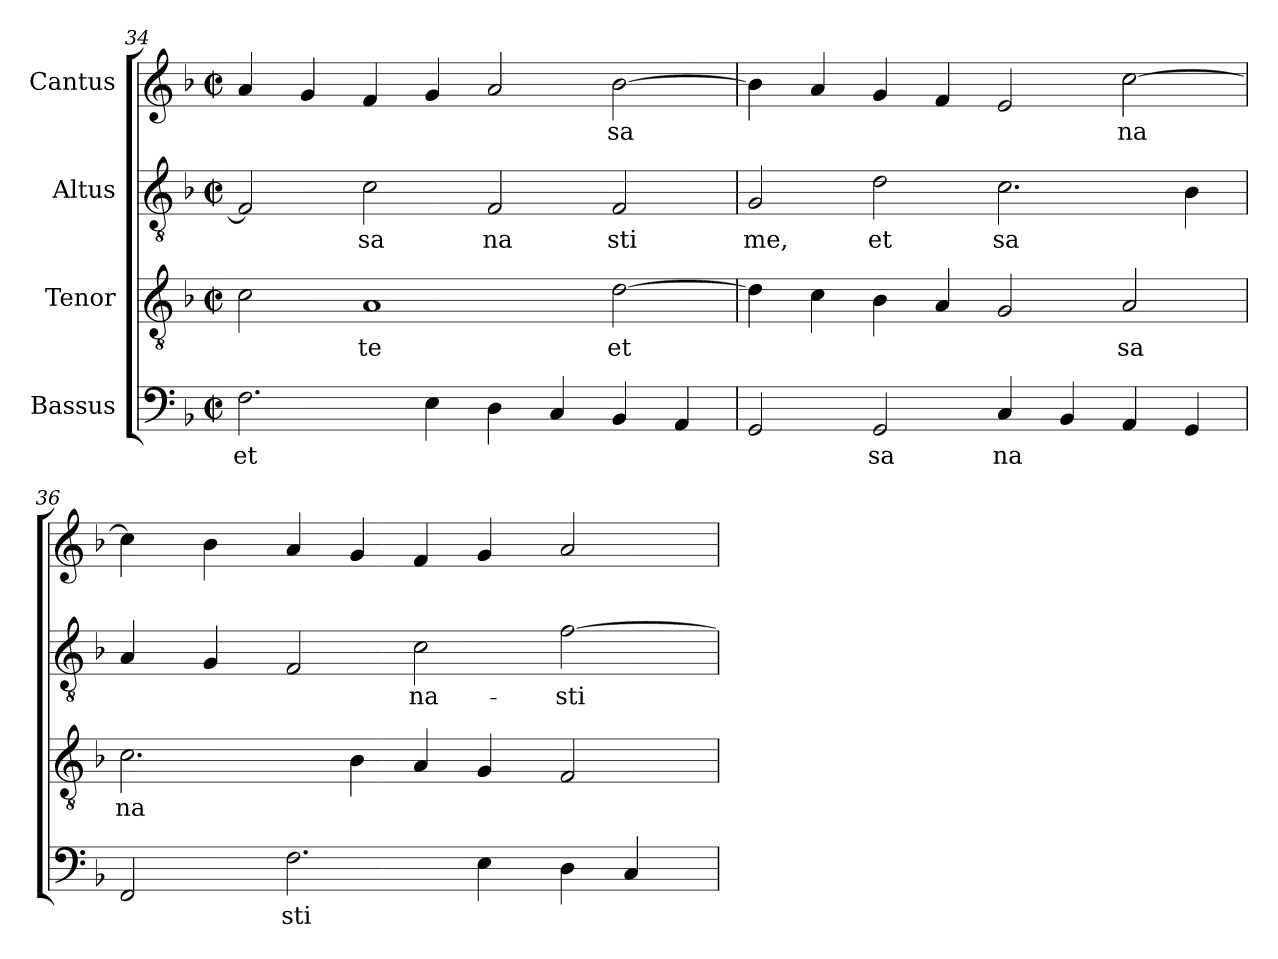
**kern	**text	**kern	**text	**kern	**text	**kern	**text
*part4	*part4	*part3	*part3	*part2	*part2	*part1	*part1
*staff4	*staff4	*staff3	*staff3	*staff2	*staff2	*staff1	*staff1
*I"Bassus	*	*I"Tenor	*	*I"Altus	*	*I"Cantus	*
*clefF4	*	*clefGv2	*	*clefGv2	*	*clefG2	*
*k[b-]	*	*k[b-]	*	*k[b-]	*	*k[b-]	*
*F:	*	*F:	*	*F:	*	*F:	*
*M2/2	*	*M2/2	*	*M2/2	*	*M2/2	*
*met(c|)	*	*met(c|)	*	*met(c|)	*	*met(c|)	*
=34	=34	=34	=34	=34	=34	=34	=34
!	!LO:LY:b:cj	!	!	!	!	!	!
2.F\	et	2c\	.	2F/]	.	4a/	.
.	.	.	.	.	.	4g/	.
!	!	!	!LO:LY:b:cj	!	!LO:LY:b:cj	!	!
.	.	1A	te	2c\	sa	4f/	.
4E\	.	.	.	.	.	4g/	.
!	!	!	!	!	!LO:LY:b:cj	!	!
4D\	.	.	.	2F/	na	2a/	.
4C/	.	.	.	.	.	.	.
!	!	!	!LO:LY:b:cj	!	!LO:LY:b:cj	!	!LO:LY:b:cj
4BB-/	.	[>2d\	et	2F/	sti	[>2b-\	sa
4AA/	.	.	.	.	.	.	.
=35	=35	=35	=35	=35	=35	=35	=35
!	!	!	!	!	!LO:LY:b:cj	!	!
2GG/	.	4d\]	.	2G/	me,	4b-\]	.
.	.	4c\	.	.	.	4a/	.
!	!LO:LY:b:cj	!	!	!	!LO:LY:b:cj	!	!
2GG/	sa	4B-\	.	2d\	et	4g/	.
.	.	4A/	.	.	.	4f/	.
!	!LO:LY:b	!	!	!	!LO:LY:b:cj	!	!
4C/	na	2G/	.	2.c\	sa	2e/	.
4BB-/	.	.	.	.	.	.	.
!	!	!	!LO:LY:b:cj	!	!	!	!LO:LY:b:cj
4AA/	.	2A/	sa	.	.	[<2cc\	na
4GG/	.	.	.	4B-\	.	.	.
!!LO:LB:g=z
=36	=36	=36	=36	=36	=36	=36	=36
!	!	!	!LO:LY:b:cj	!	!	!	!
*^	*	*	*	*^	*	*^	*
2FF/	8ryy	.	2.c\	na	4A/	4ryy	.	4cc\]	8ryy	.
.	1...ryy	.	.	.	.	.	.	.	1...ryy	.
.	.	.	.	.	4G/	16.ryy	.	4b-\	.	.
.	.	.	.	.	.	1ryy	.	.	.	.
!	!	!LO:LY:b:cj	!	!	!	!	!	!	!	!
2.F\	.	sti	.	.	2F/	.	.	4a/	.	.
.	.	.	4B-\	.	.	.	.	4g/	.	.
!	!	!	!	!	!	!	!LO:LY:b:cj	!	!	!
.	.	.	4A/	.	2c\	.	na-	4f/	.	.
4E\	.	.	4G/	.	.	.	.	4g/	.	.
.	.	.	.	.	.	2ryy	.	.	.	.
!	!	!	!	!	!	!	!LO:LY:b:cj	!	!	!
4D\	.	.	2F/	.	[>2f\	.	-sti	2a/	.	.
4C/	.	.	.	.	.	.	.	.	.	.
.	.	.	.	.	.	8ryy	.	.	.	.
.	.	.	.	.	.	32ryy	.	.	.	.
*	*	*	*	*	*v	*v	*	*	*	*
*v	*v	*	*	*	*	*	*v	*v	*
=	=	=	=	=	=	=	=
*-	*-	*-	*-	*-	*-	*-	*-
